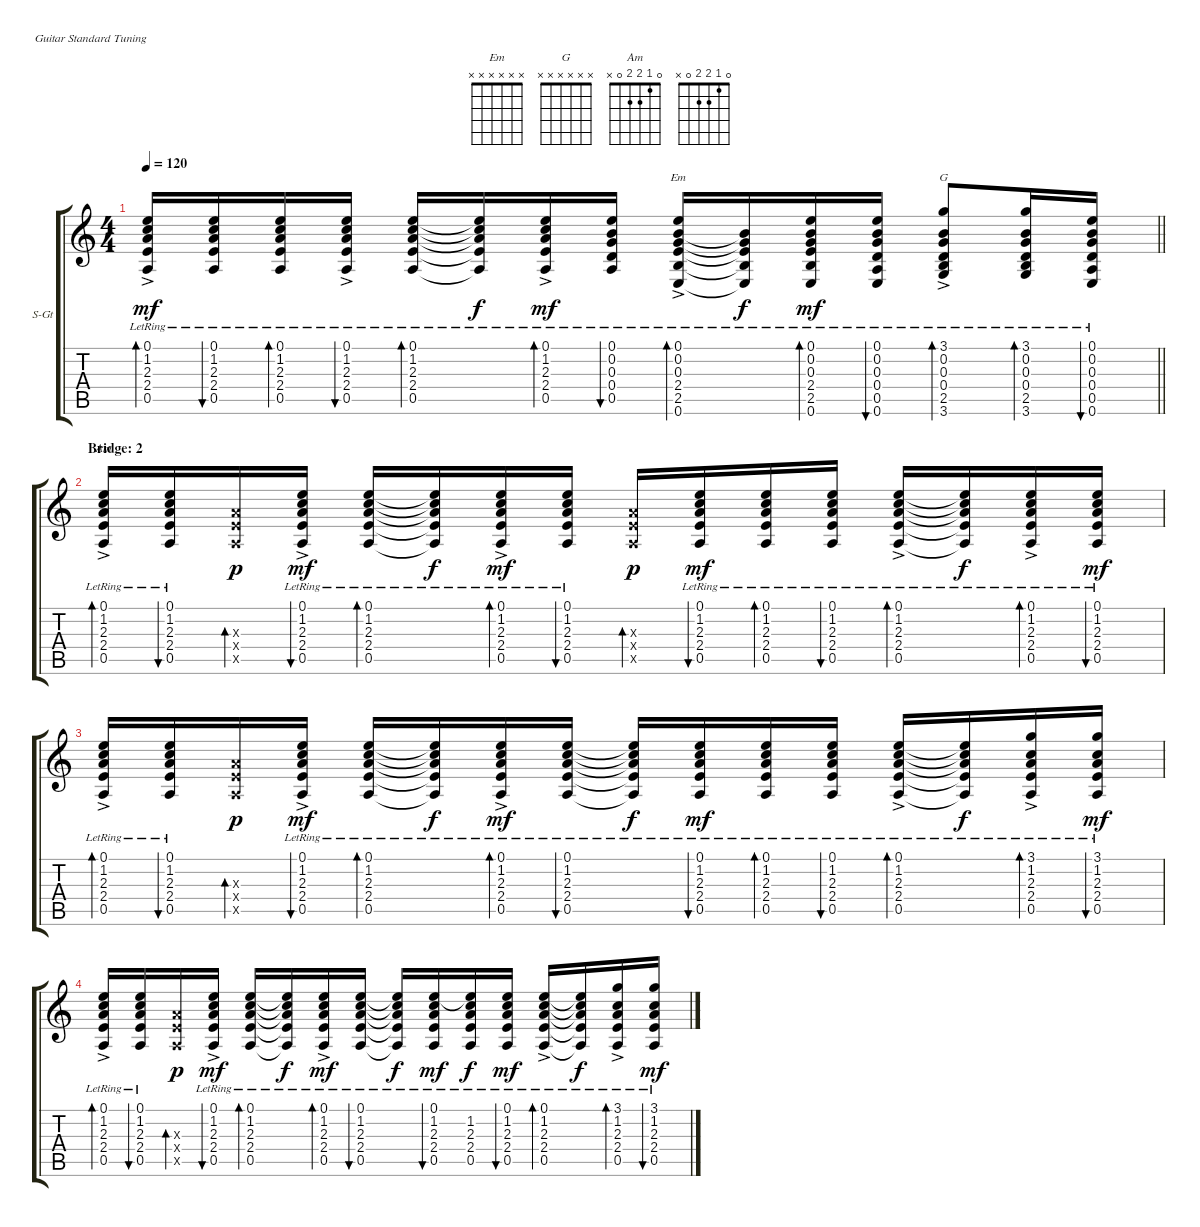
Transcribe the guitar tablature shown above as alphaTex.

\bracketExtendMode groupsimilarinstruments
\firstSystemTrackNameOrientation horizontal
\otherSystemsTrackNameOrientation horizontal
\track ("Guitar 1" "S-Gt") {instrument acousticguitarsteel}
\staff {score tabs}
\tuning (E4 B3 G3 D3 A2 E2)
\chord ("Em" x x x x x x)
\chord ("G" x x x x x x)
\chord ("Am" 0 1 2 2 0 x)
\chord ("" 0 1 2 2 0 x)
\ts (4 4)
\tempo 120
\clef g2
\barLineRight lightlight
\ks c
(0.1{ac lr} 1.2{ac lr} 2.3{ac lr} 2.4{ac lr} 0.5{ac lr}).16{bd 60 ch "" dy mf} (0.1{lr} 1.2{lr} 2.3{lr} 2.4{lr} 0.5{lr}).16{bu 60} (0.1{lr} 1.2{lr} 2.3{lr} 2.4{lr} 0.5{lr}).16{bd 60} (0.1{ac lr} 1.2{ac lr} 2.3{ac lr} 2.4{ac lr} 0.5{ac lr}).16{bu 60} (0.1{lr} 1.2{lr} 2.3{lr} 2.4{lr} 0.5{lr}).16{bd 60} (0.1{lr t} 1.2{lr t} 2.3{lr t} 2.4{lr t} 0.5{lr t}).16{dy f} (0.1{ac lr} 1.2{ac lr} 2.3{ac lr} 2.4{ac lr} 0.5{ac lr}).16{bd 60 dy mf} (0.1{lr} 0.2{lr} 0.3{lr} 0.4{lr} 0.5{lr}).16{bu 60} (0.1 0.2{ac lr} 0.3{ac lr} 2.4{ac lr} 2.5{ac lr} 0.6{ac lr}).16{bd 60 ch "Em"} (0.2{lr t} 0.3{lr t} 2.4{lr t} 2.5{lr t} 0.6{lr t}).16{dy f} (0.1 0.2{lr} 0.3{lr} 2.4{lr} 2.5{lr} 0.6{lr}).16{bd 60 dy mf} (0.1 0.2{lr} 0.3{lr} 0.4{lr} 0.5{lr} 0.6{lr}).16{bu 60} (3.1 0.2{ac lr} 0.3{ac lr} 0.4{ac lr} 2.5{ac lr} 3.6{ac lr}).8{bd 60 ch "G"} (3.1 0.2{lr} 0.3{lr} 0.4{lr} 2.5{lr} 3.6{lr}).16{bd 60} (0.1 0.2{lr} 0.3{lr} 0.4{lr} 0.5{lr} 0.6{lr}).16{bu 60} |
\section ("" "Bridge: 2")
(0.1{ac lr} 1.2{ac lr} 2.3{ac lr} 2.4{ac lr} 0.5{ac lr}).16{bd 60 ch "Am"} (0.1{lr} 1.2{lr} 2.3{lr} 2.4{lr} 0.5{lr}).16{bu 60} (2.3{x} 2.4{x} 0.5{x}).16{bd 60 dy p} (0.1{ac lr} 1.2{ac lr} 2.3{ac lr} 2.4{ac lr} 0.5{ac lr}).16{bu 60 dy mf} (0.1{lr} 1.2{lr} 2.3{lr} 2.4{lr} 0.5{lr}).16{bd 60} (0.1{lr t} 1.2{lr t} 2.3{lr t} 2.4{lr t} 0.5{lr t}).16{dy f} (0.1{ac lr} 1.2{ac lr} 2.3{ac lr} 2.4{ac lr} 0.5{ac lr}).16{bd 60 dy mf} (0.1{lr} 1.2{lr} 2.3{lr} 2.4{lr} 0.5{lr}).16{bu 60} (2.3{x} 2.4{x} 0.5{x}).16{bd 60 dy p} (0.1{lr} 1.2{lr} 2.3{lr} 2.4{lr} 0.5{lr}).16{bu 60 dy mf} (0.1{lr} 1.2{lr} 2.3{lr} 2.4{lr} 0.5{lr}).16{bd 60} (0.1{lr} 1.2{lr} 2.3{lr} 2.4{lr} 0.5{lr}).16{bu 60} (0.1{ac lr} 1.2{ac lr} 2.3{ac lr} 2.4{ac lr} 0.5{ac lr}).16{bd 60} (0.1{lr t} 1.2{lr t} 2.3{lr t} 2.4{lr t} 0.5{lr t}).16{dy f} (0.1{ac lr} 1.2{ac lr} 2.3{ac lr} 2.4{ac lr} 0.5{lr}).16{bd 60} (0.1{lr} 1.2{lr} 2.3{lr} 2.4{lr} 0.5{lr}).16{bu 60 dy mf} |
(0.1{ac lr} 1.2{ac lr} 2.3{ac lr} 2.4{ac lr} 0.5{ac lr}).16{bd 60} (0.1{lr} 1.2{lr} 2.3{lr} 2.4{lr} 0.5{lr}).16{bu 60} (2.3{x} 2.4{x} 0.5{x}).16{bd 60 dy p} (0.1{ac lr} 1.2{ac lr} 2.3{ac lr} 2.4{ac lr} 0.5{ac lr}).16{bu 60 dy mf} (0.1{lr} 1.2{lr} 2.3{lr} 2.4{lr} 0.5{lr}).16{bd 60} (0.1{lr t} 1.2{lr t} 2.3{lr t} 2.4{lr t} 0.5{lr t}).16{dy f} (0.1{ac lr} 1.2{ac lr} 2.3{ac lr} 2.4{ac lr} 0.5{ac lr}).16{bd 60 dy mf} (0.1{lr} 1.2{lr} 2.3{lr} 2.4{lr} 0.5{lr}).16{bu 60} (0.1{lr t} 1.2{lr t} 2.3{lr t} 2.4{lr t} 0.5{lr t}).16{dy f} (0.1{lr} 1.2{lr} 2.3{lr} 2.4{lr} 0.5{lr}).16{bu 60 dy mf} (0.1{lr} 1.2{lr} 2.3{lr} 2.4{lr} 0.5{lr}).16{bd 60} (0.1{lr} 1.2{lr} 2.3{lr} 2.4{lr} 0.5{lr}).16{bu 60} (0.1{ac lr} 1.2{ac lr} 2.3{ac lr} 2.4{ac lr} 0.5{ac lr}).16{bd 60} (0.1{lr t} 1.2{lr t} 2.3{lr t} 2.4{lr t} 0.5{lr t}).16{dy f} (3.1{ac lr} 1.2{ac lr} 2.3{ac lr} 2.4{ac lr} 0.5{lr}).16{bd 60} (3.1{lr} 1.2{lr} 2.3{lr} 2.4{lr} 0.5{lr}).16{bu 60 dy mf} |
(0.1{ac lr} 1.2{ac lr} 2.3{ac lr} 2.4{ac lr} 0.5{ac lr}).16{bd 60} (0.1{lr} 1.2{lr} 2.3{lr} 2.4{lr} 0.5{lr}).16{bu 60} (2.3{x} 2.4{x} 0.5{x}).16{bd 60 dy p} (0.1{ac lr} 1.2{ac lr} 2.3{ac lr} 2.4{ac lr} 0.5{ac lr}).16{bu 60 dy mf} (0.1{lr} 1.2{lr} 2.3{lr} 2.4{lr} 0.5{lr}).16{bd 60} (0.1{lr t} 1.2{lr t} 2.3{lr t} 2.4{lr t} 0.5{lr t}).16{dy f} (0.1{ac lr} 1.2{ac lr} 2.3{ac lr} 2.4{ac lr} 0.5{ac lr}).16{bd 60 dy mf} (0.1{lr} 1.2{lr} 2.3{lr} 2.4{lr} 0.5{lr}).16{bu 60} (0.1{lr t} 1.2{lr t} 2.3{lr t} 2.4{lr t} 0.5{lr t}).16{dy f} (0.1{lr} 1.2{lr} 2.3{lr} 2.4{lr} 0.5{lr}).16{bu 60 dy mf} (0.1{lr t} 1.2{lr} 2.3{lr} 2.4{lr} 0.5{lr}).16{dy f} (0.1{lr} 1.2{lr} 2.3{lr} 2.4{lr} 0.5{lr}).16{bu 60 dy mf} (0.1{ac lr} 1.2{ac lr} 2.3{ac lr} 2.4{ac lr} 0.5{ac lr}).16{bd 60} (0.1{lr t} 1.2{lr t} 2.3{lr t} 2.4{lr t} 0.5{lr t}).16{dy f} (3.1{ac lr} 1.2{ac lr} 2.3{ac lr} 2.4{ac lr} 0.5{lr}).16{bd 60} (3.1{lr} 1.2{lr} 2.3{lr} 2.4{lr} 0.5{lr}).16{bu 60 dy mf}
